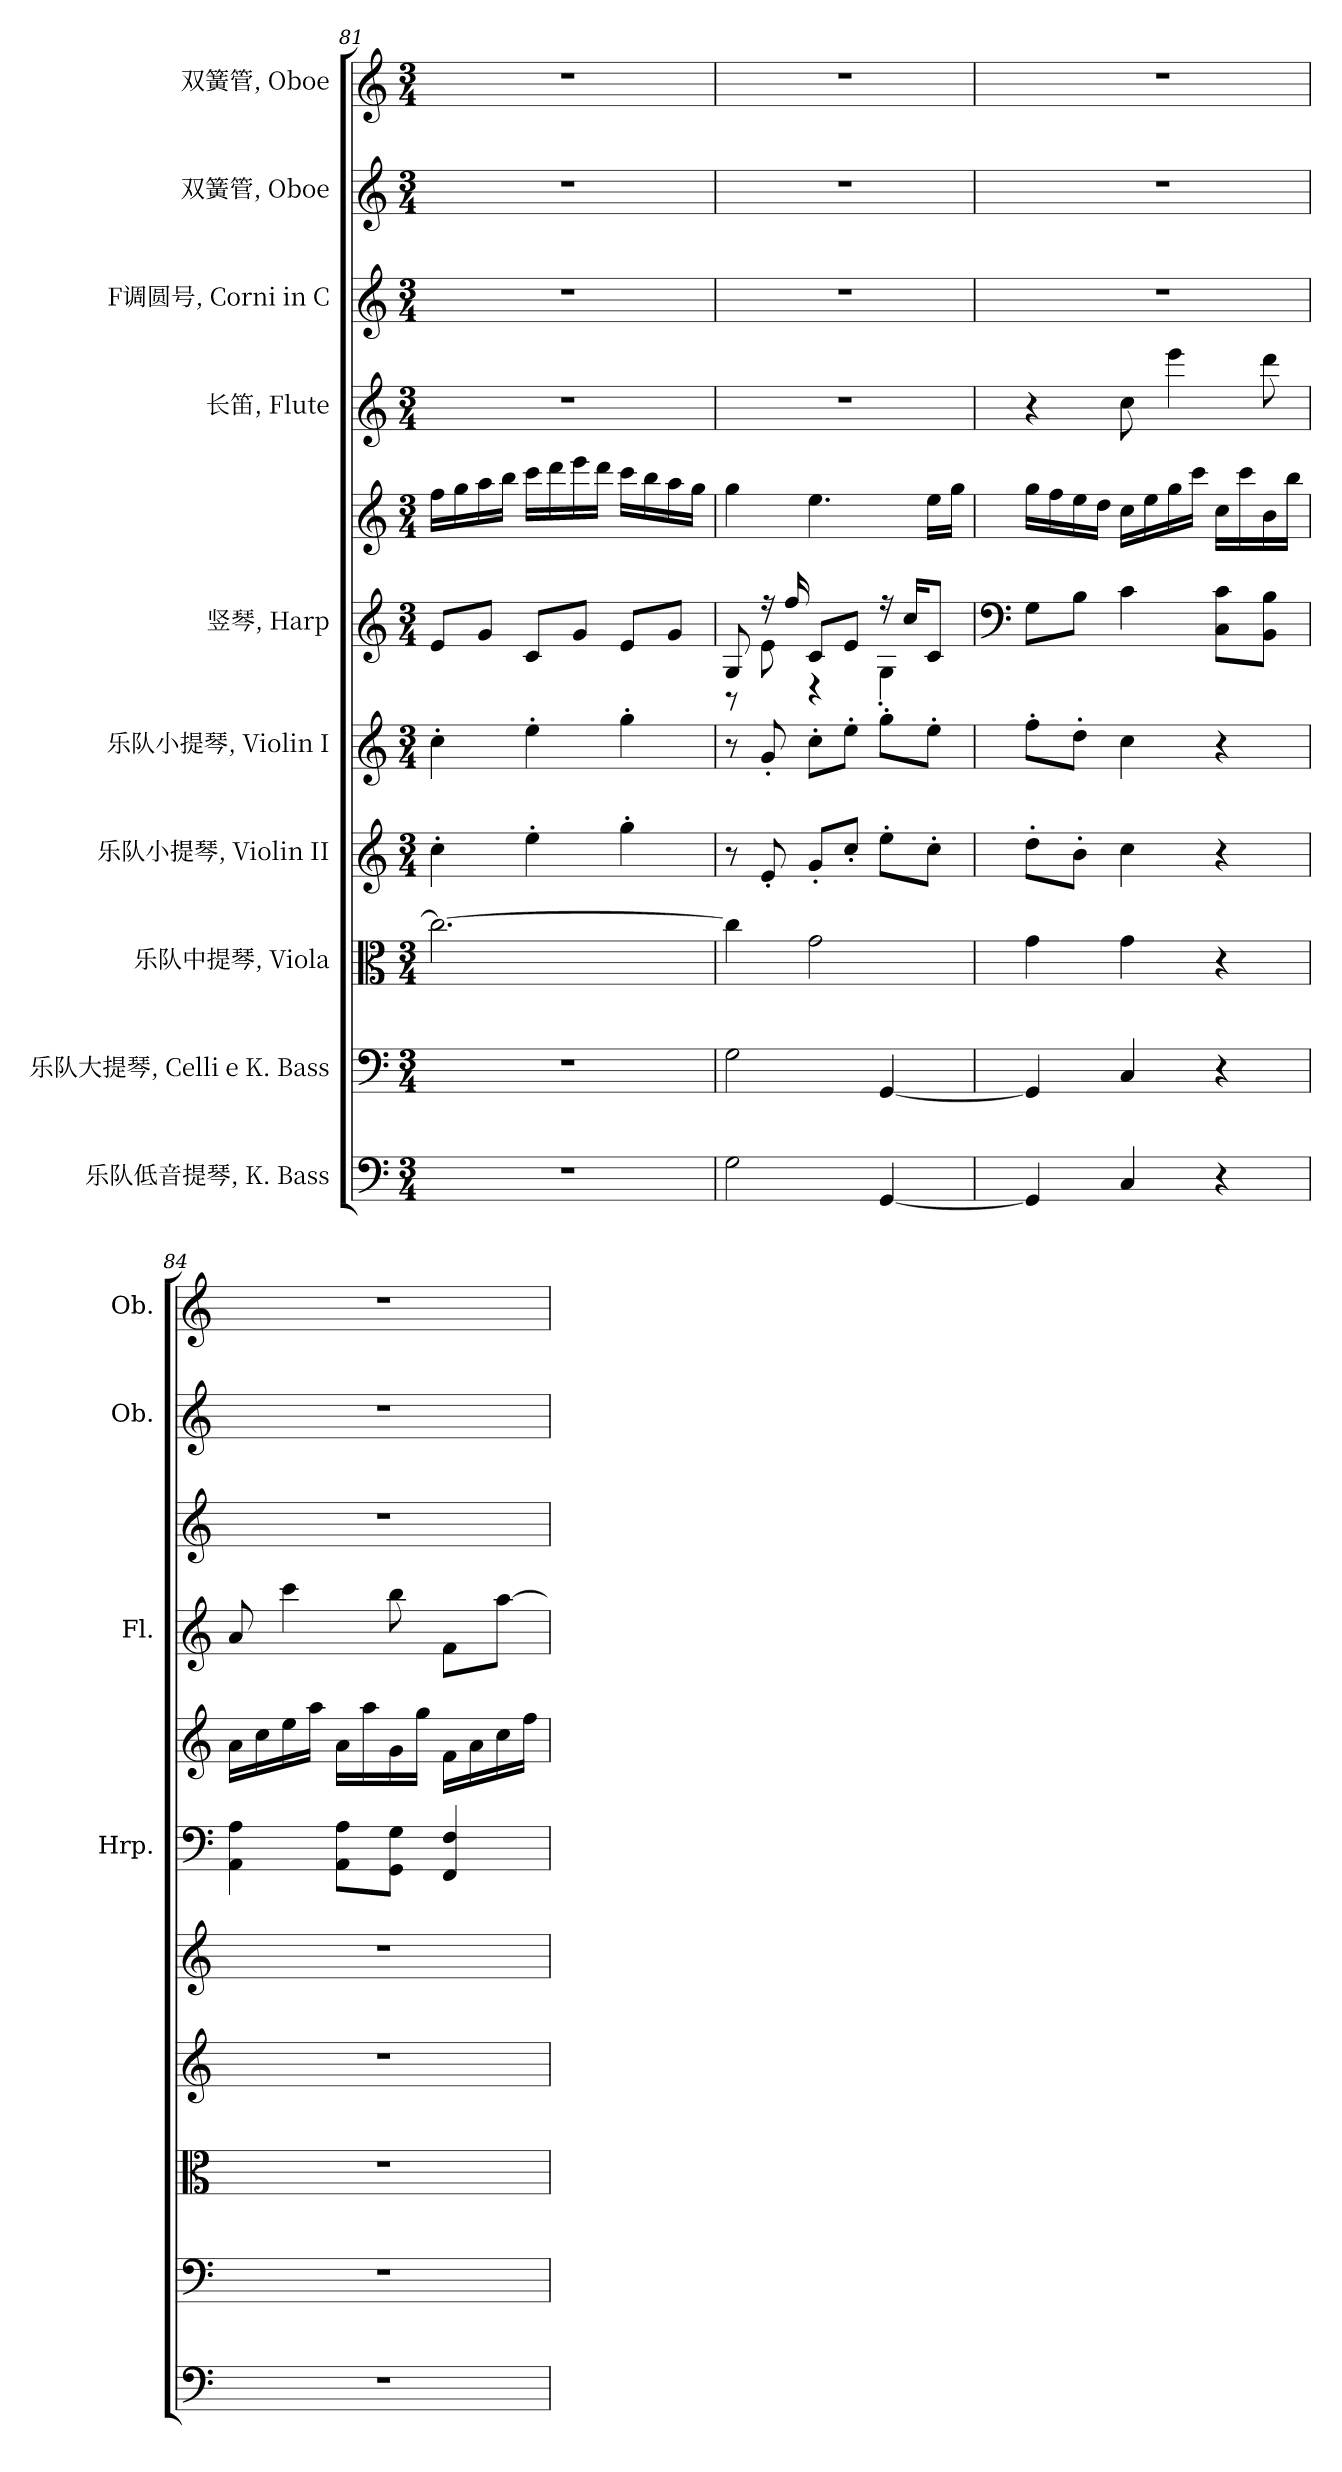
**kern	**kern	**kern	**kern	**kern	**kern	**kern	**kern	**kern	**kern	**kern
*part10	*part9	*part8	*part7	*part6	*part5	*part5	*part4	*part3	*part2	*part1
*staff11	*staff10	*staff9	*staff8	*staff7	*staff6	*staff5	*staff4	*staff3	*staff2	*staff1
*I"乐队低音提琴, K. Bass	*I"乐队大提琴, Celli e K. Bass	*I"乐队中提琴, Viola	*I"乐队小提琴, Violin II	*I"乐队小提琴, Violin I	*I"竖琴, Harp	*	*I"长笛, Flute	*I"F调圆号, Corni in C	*I"双簧管, Oboe	*I"双簧管, Oboe
*	*	*	*	*	*I'Hrp.	*	*I'Fl.	*	*I'Ob.	*I'Ob.
!!LO:PB:g=z
*clefF4	*clefF4	*clefC3	*clefG2	*clefG2	*clefG2	*clefG2	*clefG2	*clefG2	*clefG2	*clefG2
*ITrd7c12	*	*	*	*	*	*	*	*ITrd4c7	*	*
*k[]	*k[]	*k[]	*k[]	*k[]	*k[]	*k[]	*k[]	*k[b-]	*k[]	*k[]
*M3/4	*M3/4	*M3/4	*M3/4	*M3/4	*M3/4	*M3/4	*M3/4	*M3/4	*M3/4	*M3/4
=81	=81	=81	=81	=81	=81	=81	=81	=81	=81	=81
2.r	2.r	2.cc\_	4cc'\	4cc'\	8e/L	16ff\LL	2.r	2.r	2.r	2.r
.	.	.	.	.	.	16gg\	.	.	.	.
.	.	.	.	.	8g/J	16aa\	.	.	.	.
.	.	.	.	.	.	16bb\JJ	.	.	.	.
.	.	.	4ee'\	4ee'\	8c/L	16ccc\LL	.	.	.	.
.	.	.	.	.	.	16ddd\	.	.	.	.
.	.	.	.	.	8g/J	16eee\	.	.	.	.
.	.	.	.	.	.	16ddd\JJ	.	.	.	.
.	.	.	4gg'\	4gg'\	8e/L	16ccc\LL	.	.	.	.
.	.	.	.	.	.	16bb\	.	.	.	.
.	.	.	.	.	8g/J	16aa\	.	.	.	.
.	.	.	.	.	.	16gg\JJ	.	.	.	.
=82	=82	=82	=82	=82	=82	=82	=82	=82	=82	=82
*	*	*	*	*	*^	*	*	*	*	*
2GG\	2G\	4cc\]	8r	8r	8G/	8r	4gg\	2.r	2.r	2.r	2.r
.	.	.	8e'/	8g'/	16r	8e\	.	.	.	.	.
.	.	.	.	.	16ff/	.	.	.	.	.	.
.	.	2g\	8g'/L	8cc'\L	8c/L	4r	4.ee\	.	.	.	.
.	.	.	8cc'/J	8ee'\J	8e/J	.	.	.	.	.	.
[4GGG/	[4GG/	.	8ee'\L	8gg'\L	16r	4G'\	.	.	.	.	.
.	.	.	.	.	16cc/KL	.	.	.	.	.	.
.	.	.	8cc'\J	8ee'\J	8c/J	.	16ee\LL	.	.	.	.
.	.	.	.	.	.	.	16gg\JJ	.	.	.	.
*	*	*	*	*	*v	*v	*	*	*	*	*
=83	=83	=83	=83	=83	=83	=83	=83	=83	=83	=83
*	*	*	*	*	*clefF4	*	*	*	*	*
4GGG/]	4GG/]	4g\	8dd'\L	8ff'\L	8G\L	16gg\LL	4r	2.r	2.r	2.r
.	.	.	.	.	.	16ff\	.	.	.	.
.	.	.	8b'\J	8dd'\J	8B\J	16ee\	.	.	.	.
.	.	.	.	.	.	16dd\JJ	.	.	.	.
4CC/	4C/	4g\	4cc\	4cc\	4c\	16cc\LL	8cc\	.	.	.
.	.	.	.	.	.	16ee\	.	.	.	.
.	.	.	.	.	.	16gg\	4eee\	.	.	.
.	.	.	.	.	.	16ccc\JJ	.	.	.	.
4r	4r	4r	4r	4r	8C\ 8c\L	16cc\LL	.	.	.	.
.	.	.	.	.	.	16ccc\	.	.	.	.
.	.	.	.	.	8BB\ 8B\J	16b\	8ddd\	.	.	.
.	.	.	.	.	.	16bb\JJ	.	.	.	.
!!LO:PB:g=z
=84	=84	=84	=84	=84	=84	=84	=84	=84	=84	=84
2.r	2.r	2.r	2.r	2.r	4AA\ 4A\	16a\LL	8a/	2.r	2.r	2.r
.	.	.	.	.	.	16cc\	.	.	.	.
.	.	.	.	.	.	16ee\	4ccc\	.	.	.
.	.	.	.	.	.	16aa\JJ	.	.	.	.
.	.	.	.	.	8AA\ 8A\L	16a\LL	.	.	.	.
.	.	.	.	.	.	16aa\	.	.	.	.
.	.	.	.	.	8GG\ 8G\J	16g\	8bb\	.	.	.
.	.	.	.	.	.	16gg\JJ	.	.	.	.
.	.	.	.	.	4FF/ 4F/	16f\LL	8f\L	.	.	.
.	.	.	.	.	.	16a\	.	.	.	.
.	.	.	.	.	.	16cc\	[8aa\J	.	.	.
.	.	.	.	.	.	16ff\JJ	.	.	.	.
=	=	=	=	=	=	=	=	=	=	=
*-	*-	*-	*-	*-	*-	*-	*-	*-	*-	*-
